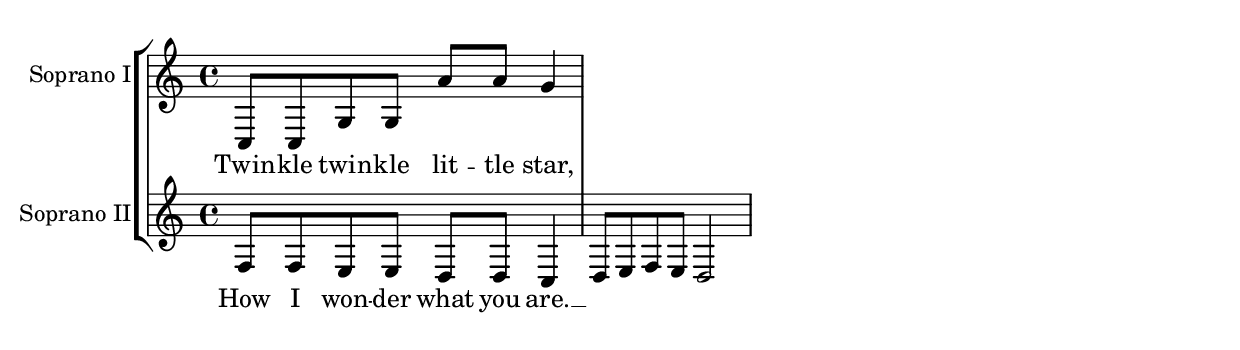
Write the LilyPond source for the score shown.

\version "2.18.2"
\book {
  \header {
  }

  \bookpart {
    \score {
      \new StaffGroup <<
        \set StaffGroup.systemStartDelimiterHierarchy = #'(SystemStartBracket soprano1 soprano2 )
        <<
        \new Staff = SopranoIStaff \with { }
        \context Staff = SopranoIStaff {
          \set Staff.instrumentName = #"Soprano I"
          \relative c {
            \clef "treble"
            \autoBeamOff
            << \new Voice = "voice1" {
              c8 c g' g a' a g4
            } >>
          }
        }
        \new Lyrics \lyricsto "voice1" {
          Twin -- kle twin -- kle lit -- tle star,
        }
        >>

        <<
        \new Staff = SopranoIIStaff \with { }
        \context Staff = SopranoIIStaff {
          \set Staff.instrumentName = #"Soprano II"
          \relative c {
            \clef "treble"
            \autoBeamOff
            << \new Voice = "voice1" {
              f8 f e e d d c4 d8[ e f e] d2
            } >>
          }
        }
        \new Lyrics \lyricsto "voice1" {
          How I won -- der what you are. __ _ _
        }
        >>
      >>
    }
  }
}
